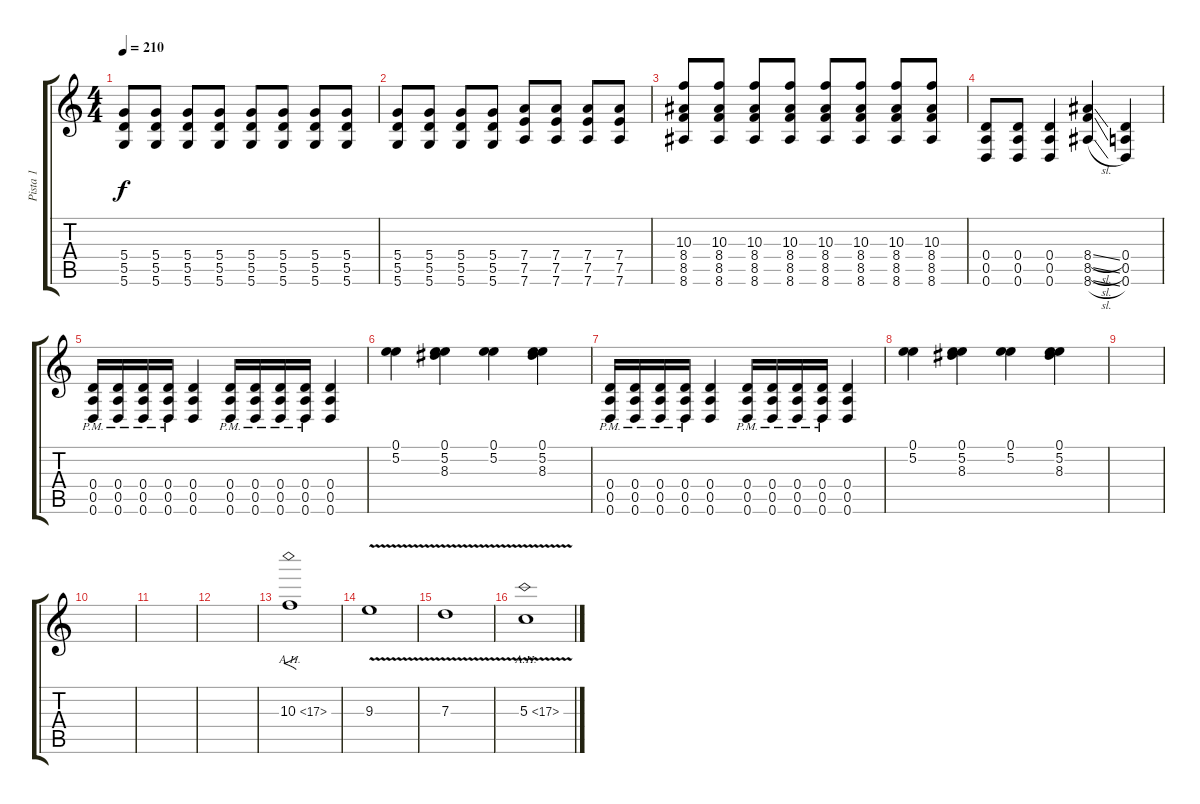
\track ("Pista 1" "Pista 1") {instrument overdrivenguitar}
\staff {score tabs}
\tuning (E4 B3 G3 D3 A2 D2) {hide}
\ts (4 4)
\tempo 210
\clef g2
\ks c
(5.4 5.5 5.6).8{dy f} (5.4 5.5 5.6).8 (5.4 5.5 5.6).8 (5.4 5.5 5.6).8 (5.4 5.5 5.6).8 (5.4 5.5 5.6).8 (5.4 5.5 5.6).8 (5.4 5.5 5.6).8 |
(5.4 5.5 5.6).8 (5.4 5.5 5.6).8 (5.4 5.5 5.6).8 (5.4 5.5 5.6).8 (7.4 7.5 7.6).8 (7.4 7.5 7.6).8 (7.4 7.5 7.6).8 (7.4 7.5 7.6).8 |
(10.3 8.4 8.5 8.6).8 (10.3 8.4 8.5 8.6).8 (10.3 8.4 8.5 8.6).8 (10.3 8.4 8.5 8.6).8 (10.3 8.4 8.5 8.6).8 (10.3 8.4 8.5 8.6).8 (10.3 8.4 8.5 8.6).8 (10.3 8.4 8.5 8.6).8 |
(0.4 0.5 0.6).8 (0.4 0.5 0.6).8 (0.4 0.5 0.6).4 (8.4{sl} 8.5{sl} 8.6{sl}).4 (0.4 0.5 0.6).4 |
(0.4{pm} 0.5{pm} 0.6{pm}).16 (0.4{pm} 0.5{pm} 0.6{pm}).16 (0.4{pm} 0.5{pm} 0.6{pm}).16 (0.4{pm} 0.5{pm} 0.6{pm}).16 (0.4 0.5 0.6).4 (0.4{pm} 0.5{pm} 0.6{pm}).16 (0.4{pm} 0.5{pm} 0.6{pm}).16 (0.4{pm} 0.5{pm} 0.6{pm}).16 (0.4{pm} 0.5{pm} 0.6{pm}).16 (0.4 0.5 0.6).4 |
(0.1 5.2).4 (0.1 5.2 8.3).4 (0.1 5.2).4 (0.1 5.2 8.3).4 |
(0.4{pm} 0.5{pm} 0.6{pm}).16 (0.4{pm} 0.5{pm} 0.6{pm}).16 (0.4{pm} 0.5{pm} 0.6{pm}).16 (0.4{pm} 0.5{pm} 0.6{pm}).16 (0.4 0.5 0.6).4 (0.4{pm} 0.5{pm} 0.6{pm}).16 (0.4{pm} 0.5{pm} 0.6{pm}).16 (0.4{pm} 0.5{pm} 0.6{pm}).16 (0.4{pm} 0.5{pm} 0.6{pm}).16 (0.4 0.5 0.6).4 |
(0.1 5.2).4 (0.1 5.2 8.3).4 (0.1 5.2).4 (0.1 5.2 8.3).4 |
|
|
|
|
10.3{ah 7}.1{f} |
9.3{v}.1 |
7.3{v}.1 |
5.3{ah 12 v}.1
